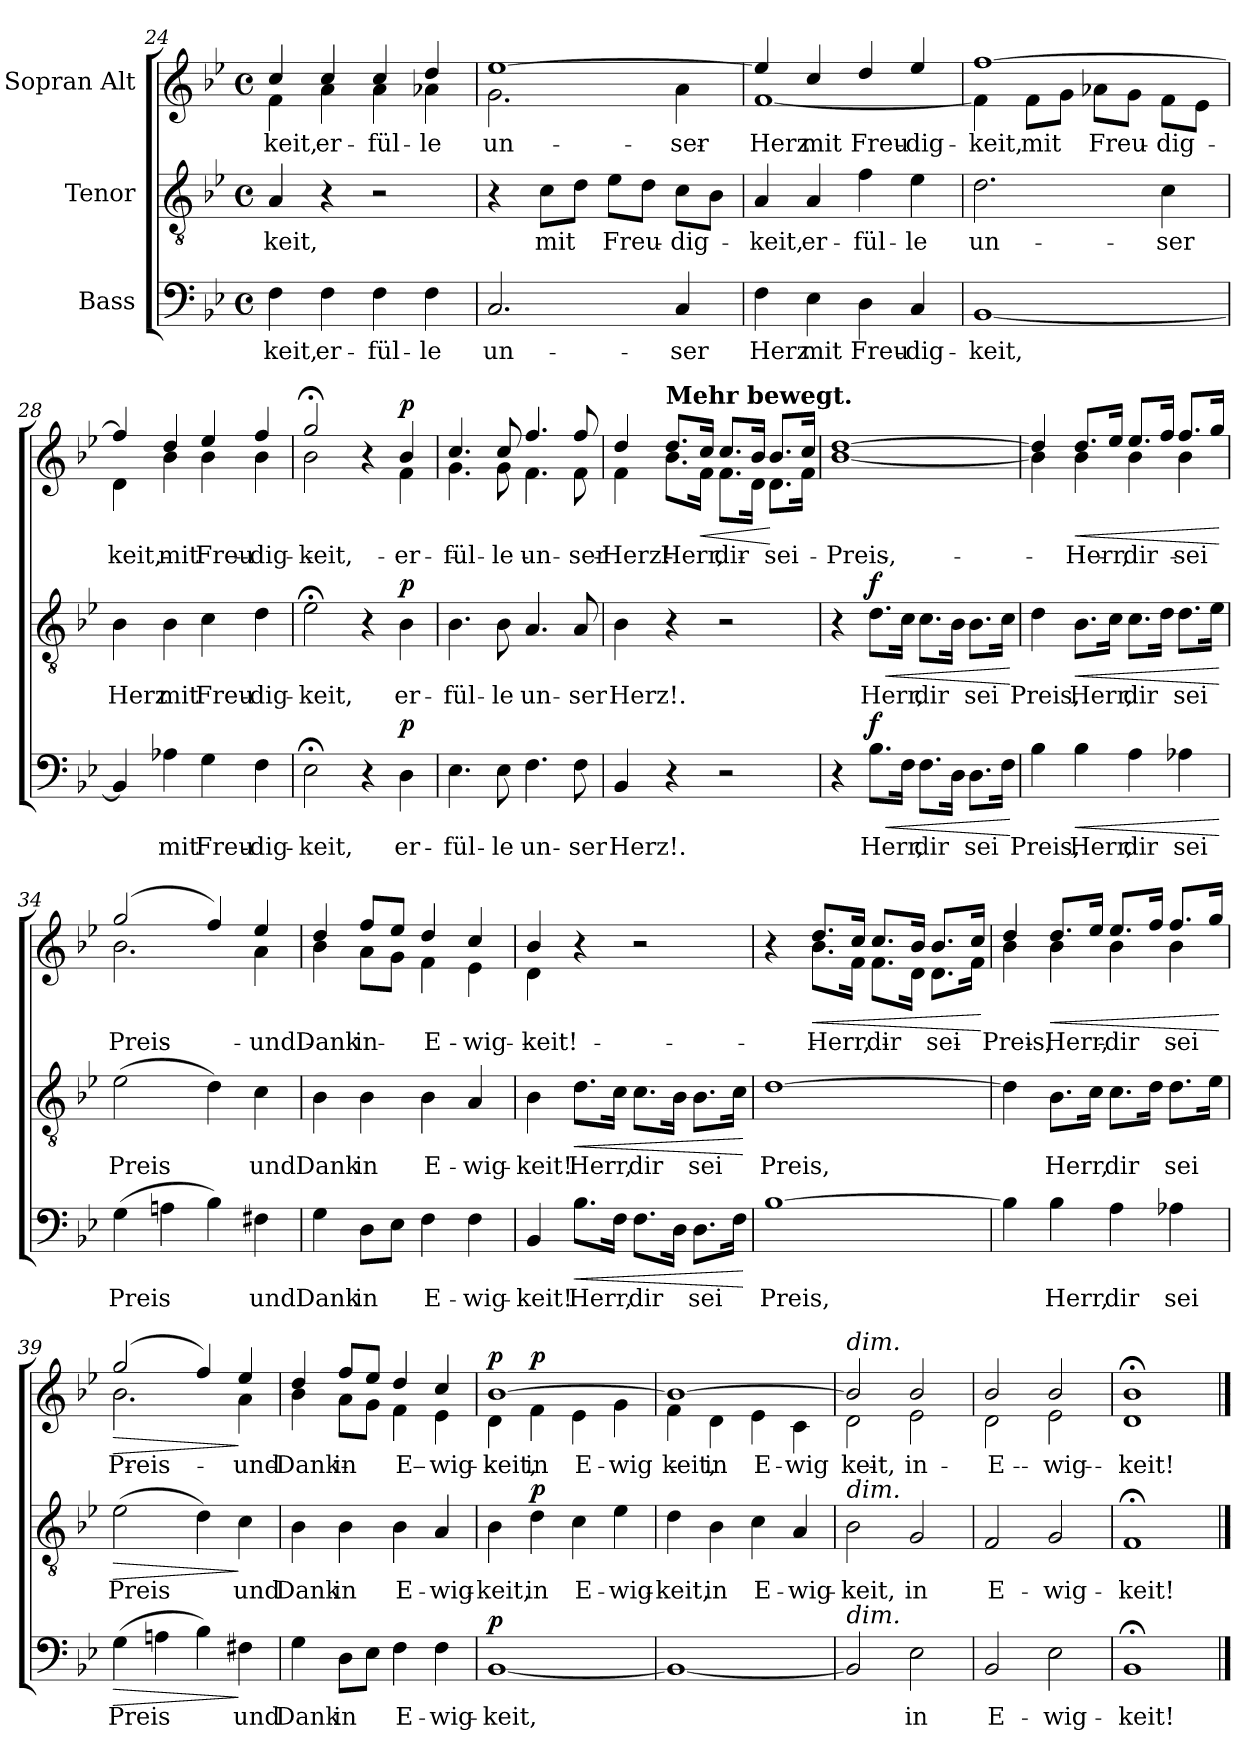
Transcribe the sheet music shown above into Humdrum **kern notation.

**kern	**text	**dynam	**kern	**text	**dynam	**kern	**text	**dynam
*part3	*part3	*part3	*part2	*part2	*part2	*part1	*part1	*part1
*staff3	*staff3	*staff3	*staff2	*staff2	*staff2	*staff1	*staff1	*staff1
*I"Bass	*	*	*I"Tenor	*	*	*I"Sopran Alt	*	*
*clefF4	*	*	*clefGv2	*	*	*clefG2	*	*
*k[b-e-]	*	*	*k[b-e-]	*	*	*k[b-e-]	*	*
*M4/4	*	*	*M4/4	*	*	*M4/4	*	*
*met(c)	*	*	*met(c)	*	*	*met(c)	*	*
=24	=24	=24	=24	=24	=24	=24	=24	=24
!	!LO:LY:b	!	!	!LO:LY:b	!	!	!LO:LY:b	!
*	*	*	*	*	*	*^	*	*
4F\	-keit,	.	4A/	-keit,	.	4cc/	4f\	-keit,	.
!	!LO:LY:b	!	!	!	!	!	!	!LO:LY:b	!
!	!	!	!	!	!	!	!	!LO:LY:b	!
4F\	er-	.	4r	.	.	4cc/	4a\	er-	.
!	!LO:LY:b	!	!	!	!	!	!	!LO:LY:b	!
!	!	!	!	!	!	!	!	!LO:LY:b	!
4F\	-fül-	.	2r	.	.	4cc/	4a\	-fül-	.
!	!LO:LY:b	!	!	!	!	!	!	!LO:LY:b	!
!	!	!	!	!	!	!	!	!LO:LY:b	!
4F\	-le	.	.	.	.	4dd/	4a-X\	-le	.
!!LO:PB:g=z	!!
=25	=25	=25	=25	=25	=25	=25	=25	=25	=25
!	!LO:LY:b	!	!	!	!	!	!	!LO:LY:b	!
!	!	!	!	!	!	!	!	!LO:LY:b	!
2.C/	un-	.	4r	.	.	[1ee-	2.g\	un-	.
!	!	!	!	!LO:LY:b	!	!	!	!	!
.	.	.	8c\L	mit	.	.	.	.	.
.	.	.	8d\J	.	.	.	.	.	.
!	!	!	!	!LO:LY:b	!	!	!	!	!
.	.	.	8e-\L	Freu-	.	.	.	.	.
.	.	.	8d\J	.	.	.	.	.	.
!	!LO:LY:b	!	!	!LO:LY:b	!	!	!	!LO:LY:b	!
4C/	-ser	.	8c\L	-dig-	.	.	4a\	-ser	.
.	.	.	8B-\J	.	.	.	.	.	.
=26	=26	=26	=26	=26	=26	=26	=26	=26	=26
!	!LO:LY:b	!	!	!LO:LY:b	!	!	!	!LO:LY:b	!
4F\	Herz	.	4A/	-keit,	.	4ee-/]	[1f	Herz	.
!	!LO:LY:b	!	!	!LO:LY:b	!	!	!	!LO:LY:b	!
4E-\	mit	.	4A/	er-	.	4cc/	.	mit	.
!	!LO:LY:b	!	!	!LO:LY:b	!	!	!	!LO:LY:b	!
4D\	Freu-	.	4f\	-fül-	.	4dd/	.	Freu-	.
!	!LO:LY:b	!	!	!LO:LY:b	!	!	!	!LO:LY:b	!
4C/	-dig-	.	4e-\	-le	.	4ee-/	.	-dig-	.
=27	=27	=27	=27	=27	=27	=27	=27	=27	=27
!	!LO:LY:b	!	!	!LO:LY:b	!	!	!	!LO:LY:b	!
[1BB-	-keit,	.	2.d\	un-	.	[1ff	4f\]	-keit,	.
!	!	!	!	!	!	!	!	!LO:LY:b	!
.	.	.	.	.	.	.	8f\L	mit	.
.	.	.	.	.	.	.	8g\J	.	.
!	!	!	!	!	!	!	!	!LO:LY:b	!
.	.	.	.	.	.	.	8a-X\L	Freu-	.
.	.	.	.	.	.	.	8g\J	.	.
!	!	!	!	!LO:LY:b	!	!	!	!LO:LY:b	!
.	.	.	4c\	-ser	.	.	8f\L	-dig-	.
.	.	.	.	.	.	.	8e-\J	.	.
!!LO:LB:g=z	!!
=28	=28	=28	=28	=28	=28	=28	=28	=28	=28
!	!	!	!	!LO:LY:b	!	!	!	!LO:LY:b	!
4BB-/]	.	.	4B-\	Herz	.	4ff/]	4d\	-keit,	.
!	!LO:LY:b	!	!	!LO:LY:b	!	!	!	!LO:LY:b	!
4A-X\	mit	.	4B-\	mit	.	4dd/	4b-\	mit	.
!	!LO:LY:b	!	!	!LO:LY:b	!	!	!	!LO:LY:b	!
4G\	Freu-	.	4c\	Freu-	.	4ee-/	4b-\	Freu-	.
!	!LO:LY:b	!	!	!LO:LY:b	!	!	!	!LO:LY:b	!
4F\	-dig-	.	4d\	-dig-	.	4ff/	4b-\	-dig-	.
=29	=29	=29	=29	=29	=29	=29	=29	=29	=29
!	!LO:LY:b	!	!	!LO:LY:b	!	!	!	!LO:LY:b	!
2E-;<\	-keit,	.	2e-;<\	-keit,	.	2gg;</	2b-\	-keit,	.
4r	.	.	4r	.	.	4r	4ryy	.	.
!	!LO:LY:b	!LO:DY:a	!	!LO:LY:b	!LO:DY:a	!	!	!LO:LY:b	!LO:DY:a
4D\	er-	p	4B-\	er-	p	4b-/	4f\	er-	p
=30	=30	=30	=30	=30	=30	=30	=30	=30	=30
!	!LO:LY:b	!	!	!LO:LY:b	!	!	!	!LO:LY:b	!
4.E-\	-fül-	.	4.B-\	-fül-	.	4.cc/	4.g\	-fül-	.
!	!LO:LY:b	!	!	!LO:LY:b	!	!	!	!LO:LY:b	!
8E-\	-le	.	8B-\	-le	.	8cc/	8g\	-le	.
!	!LO:LY:b	!	!	!LO:LY:b	!	!	!	!LO:LY:b	!
4.F\	un-	.	4.A/	un-	.	4.ff/	4.f\	un-	.
!	!LO:LY:b	!	!	!LO:LY:b	!	!	!	!LO:LY:b	!
8F\	-ser	.	8A/	-ser	.	8ff/	8f\	-ser	.
=31	=31	=31	=31	=31	=31	=31	=31	=31	=31
!	!LO:LY:b	!	!	!LO:LY:b	!	!	!	!LO:LY:b	!
4BB-/	Herz!.	.	4B-\	Herz!.	.	4dd/	4f\	Herz!	.
!	!	!	!	!	!	!LO:TX:a:B:t=Mehr bewegt.	!	!	!
!	!	!	!	!	!	!	!	!LO:LY:b	!
4r	.	.	4r	.	.	8.dd/L	8.b-\L	Herr,	.
!	!	!	!	!	!	!	!	!	!LO:HP:b
.	.	.	.	.	.	16cc/Jk	16f\Jk	.	<
!	!	!	!	!	!	!	!	!LO:LY:b	!
2r	.	.	2r	.	.	8.cc/L	8.f\L	dir	.
.	.	.	.	.	.	16b-/Jk	16d\Jk	.	.
!	!	!	!	!	!	!	!	!LO:LY:b	!
.	.	.	.	.	.	8.b-/L	8.d\L	sei	[
.	.	.	.	.	.	16cc/Jk	16f\Jk	.	.
!!LO:LB:g=z	!!
=32	=32	=32	=32	=32	=32	=32	=32	=32	=32
!	!	!	!	!	!	!	!	!LO:LY:b	!
4r	.	.	4r	.	.	[1dd	[1b-	Preis,	.
!	!LO:LY:b	!LO:HP:b	!	!LO:LY:b	!LO:HP:b	!	!	!	!
!	!	!LO:DY:n=1:a	!	!	!LO:DY:n=1:a	!	!	!	!
8.B-\L	Herr,	< f	8.d\L	Herr,	< f	.	.	.	.
16F\Jk	.	.	16c\Jk	.	.	.	.	.	.
!	!LO:LY:b	!	!	!LO:LY:b	!	!	!	!	!
8.F\L	dir	.	8.c\L	dir	.	.	.	.	.
16D\Jk	.	.	16B-\Jk	.	.	.	.	.	.
!	!LO:LY:b	!	!	!LO:LY:b	!	!	!	!	!
8.D\L	sei	.	8.B-\L	sei	.	.	.	.	.
16F\Jk	.	.	16c\Jk	.	.	.	.	.	.
*	*	*	*	*	*	*v	*v	*	*
.	.	[	.	.	[	.	.	.
=33	=33	=33	=33	=33	=33	=33	=33	=33
!	!LO:LY:b	!	!	!LO:LY:b	!	!	!	!
*	*	*	*	*	*	*^	*	*
4B-\	Preis,	.	4d\	Preis,	.	4dd/]	4b-\]	.	.
!	!LO:LY:b	!LO:HP:b	!	!LO:LY:b	!LO:HP:b	!	!	!LO:LY:b	!LO:HP:b
4B-\	Herr,	<	8.B-\L	Herr,	<	8.dd/L	4b-\	Herr,	<
.	.	.	16c\Jk	.	.	16ee-/Jk	.	.	.
!	!LO:LY:b	!	!	!LO:LY:b	!	!	!	!LO:LY:b	!
4A\	dir	.	8.c\L	dir	.	8.ee-/L	4b-\	dir	.
.	.	.	16d\Jk	.	.	16ff/Jk	.	.	.
!	!LO:LY:b	!	!	!LO:LY:b	!	!	!	!LO:LY:b	!
4A-X\	sei	.	8.d\L	sei	.	8.ff/L	4b-\	sei	.
.	.	.	16e-\Jk	.	.	16gg/Jk	.	.	.
*	*	*	*	*	*	*v	*v	*	*
.	.	[	.	.	[	.	.	[
=34	=34	=34	=34	=34	=34	=34	=34	=34
!	!LO:LY:b	!	!	!LO:LY:b	!	!	!LO:LY:b	!
*	*	*	*	*	*	*^	*	*
(4G\	Preis	.	(2e-\	Preis	.	(2gg/	2.b-\	Preis	.
4An\	.	.	.	.	.	.	.	.	.
4B-\)	.	.	4d\)	.	.	4ff/)	.	.	.
!	!LO:LY:b	!	!	!LO:LY:b	!	!	!	!LO:LY:b	!
4F#X\	und	.	4c\	und	.	4ee-/	4a\	und	.
!!LO:PB:g=z	!!
=35	=35	=35	=35	=35	=35	=35	=35	=35	=35
!	!LO:LY:b	!	!	!LO:LY:b	!	!	!	!LO:LY:b	!
4G\	Dank	.	4B-\	Dank	.	4dd/	4b-\	Dank	.
!	!LO:LY:b	!	!	!LO:LY:b	!	!	!	!LO:LY:b	!
8D\L	in	.	4B-\	in	.	8ff/L	8a\L	in	.
8E-\J	.	.	.	.	.	8ee-/J	8g\J	.	.
!	!LO:LY:b	!	!	!LO:LY:b	!	!	!	!LO:LY:b	!
4F\	E-	.	4B-\	E-	.	4dd/	4f\	E-	.
!	!LO:LY:b	!	!	!LO:LY:b	!	!	!	!LO:LY:b	!
4F\	-wig-	.	4A/	-wig-	.	4cc/	4e-\	-wig-	.
=36	=36	=36	=36	=36	=36	=36	=36	=36	=36
!	!LO:LY:b	!	!	!LO:LY:b	!	!	!	!LO:LY:b	!
4BB-/	-keit!	.	4B-\	-keit!	.	4b-/	4d\	-keit!	.
!	!LO:LY:b	!LO:HP:b	!	!LO:LY:b	!LO:HP:b	!	!	!	!
8.B-\L	Herr,	<	8.d\L	Herr,	<	4r	4ryy	.	.
16F\Jk	.	.	16c\Jk	.	.	.	.	.	.
!	!LO:LY:b	!	!	!LO:LY:b	!	!	!	!	!
8.F\L	dir	.	8.c\L	dir	.	2r	2ryy	.	.
16D\Jk	.	.	16B-\Jk	.	.	.	.	.	.
!	!LO:LY:b	!	!	!LO:LY:b	!	!	!	!	!
8.D\L	sei	.	8.B-\L	sei	.	.	.	.	.
16F\Jk	.	.	16c\Jk	.	.	.	.	.	.
*	*	*	*	*	*	*v	*v	*	*
.	.	[	.	.	[	.	.	.
=37	=37	=37	=37	=37	=37	=37	=37	=37
!	!LO:LY:b	!	!	!LO:LY:b	!	!	!	!
*	*	*	*	*	*	*^	*	*
[1B-	Preis,	.	[1d	Preis,	.	4r	4ryy	.	.
!	!	!	!	!	!	!	!	!LO:LY:b	!LO:HP:b
.	.	.	.	.	.	8.dd/L	8.b-\L	Herr,	<
.	.	.	.	.	.	16cc/Jk	16f\Jk	.	.
!	!	!	!	!	!	!	!	!LO:LY:b	!
.	.	.	.	.	.	8.cc/L	8.f\L	dir	.
.	.	.	.	.	.	16b-/Jk	16d\Jk	.	.
!	!	!	!	!	!	!	!	!LO:LY:b	!
.	.	.	.	.	.	8.b-/L	8.d\L	sei	.
.	.	.	.	.	.	16cc/Jk	16f\Jk	.	.
*	*	*	*	*	*	*v	*v	*	*
.	.	.	.	.	.	.	.	[
!!LO:LB:g=z
=38	=38	=38	=38	=38	=38	=38	=38	=38
!	!	!	!	!	!	!	!LO:LY:b	!
*	*	*	*	*	*	*^	*	*
4B-\]	.	.	4d\]	.	.	4dd/	4b-\	Preis,	.
!	!LO:LY:b	!	!	!LO:LY:b	!	!	!	!LO:LY:b	!LO:HP:b
4B-\	Herr,	.	8.B-\L	Herr,	.	8.dd/L	4b-\	Herr,	<
.	.	.	16c\Jk	.	.	16ee-/Jk	.	.	.
!	!LO:LY:b	!	!	!LO:LY:b	!	!	!	!LO:LY:b	!
4A\	dir	.	8.c\L	dir	.	8.ee-/L	4b-\	dir	.
.	.	.	16d\Jk	.	.	16ff/Jk	.	.	.
!	!LO:LY:b	!	!	!LO:LY:b	!	!	!	!LO:LY:b	!
4A-X\	sei	.	8.d\L	sei	.	8.ff/L	4b-\	sei	.
.	.	.	16e-\Jk	.	.	16gg/Jk	.	.	.
*	*	*	*	*	*	*v	*v	*	*
.	.	.	.	.	.	.	.	[
=39	=39	=39	=39	=39	=39	=39	=39	=39
!	!LO:LY:b	!LO:HP:b	!	!LO:LY:b	!LO:HP:b	!	!LO:LY:b	!LO:HP:b
*	*	*	*	*	*	*^	*	*
(4G\	Preis	>	(2e-\	Preis	>	(2gg/	2.b-\	Preis	>
4An\	.	.	.	.	.	.	.	.	.
4B-\)	.	.	4d\)	.	.	4ff/)	.	.	.
!	!LO:LY:b	!	!	!LO:LY:b	!	!	!	!LO:LY:b	!
4F#X\	und	]	4c\	und	]	4ee-/	4a\	und	]
=40	=40	=40	=40	=40	=40	=40	=40	=40	=40
!	!LO:LY:b	!	!	!LO:LY:b	!	!	!	!LO:LY:b	!
4G\	Dank	.	4B-\	Dank	.	4dd/	4b-\	Dank	.
!	!LO:LY:b	!	!	!LO:LY:b	!	!	!	!LO:LY:b	!
8D\L	in	.	4B-\	in	.	8ff/L	8a\L	in	.
8E-\J	.	.	.	.	.	8ee-/J	8g\J	.	.
!	!LO:LY:b	!	!	!LO:LY:b	!	!	!	!LO:LY:b	!
4F\	E-	.	4B-\	E-	.	4dd/	4f\	E-	.
!	!LO:LY:b	!	!	!LO:LY:b	!	!	!	!LO:LY:b	!
4F\	-wig-	.	4A/	-wig-	.	4cc/	4e-\	-wig-	.
!!LO:LB:g=z	!!
=41	=41	=41	=41	=41	=41	=41	=41	=41	=41
!	!LO:LY:b	!	!	!LO:LY:b	!	!	!	!LO:LY:b	!
!	!	!LO:DY:a	!	!	!	!	!	!LO:LY:b	!LO:DY:a
[1BB-	-keit,	p	4B-\	-keit,	.	[1b-	4d\	-keit,	p
!	!	!	!	!LO:LY:b	!LO:DY:a	!	!	!LO:LY:b	!LO:DY:b
.	.	.	4d\	in	p	.	4f\	in	p
!	!	!	!	!LO:LY:b	!	!	!	!LO:LY:b	!
.	.	.	4c\	E-	.	.	4e-\	E-	.
!	!	!	!	!LO:LY:b	!	!	!	!LO:LY:b	!
.	.	.	4e-\	-wig-	.	.	4g\	-wig-	.
=42	=42	=42	=42	=42	=42	=42	=42	=42	=42
!	!	!	!	!LO:LY:b	!	!	!	!LO:LY:b	!
1BB-_	.	.	4d\	-keit,	.	1b-_	4f\	-keit,	.
!	!	!	!	!LO:LY:b	!	!	!	!LO:LY:b	!
.	.	.	4B-\	in	.	.	4d\	in	.
!	!	!	!	!LO:LY:b	!	!	!	!LO:LY:b	!
.	.	.	4c\	E-	.	.	4e-\	E-	.
!	!	!	!	!LO:LY:b	!	!	!	!LO:LY:b	!
.	.	.	4A/	-wig-	.	.	4c\	-wig-	.
=43	=43	=43	=43	=43	=43	=43	=43	=43	=43
!	!	!	!	!	!	!LO:TX:a:i:t=dim.	!	!	!
!	!	!	!LO:TX:a:i:t=dim.	!	!	!	!	!	!
!LO:TX:a:i:t=dim.	!	!	!	!	!	!	!	!	!
!	!	!	!	!LO:LY:b	!	!	!	!LO:LY:b	!
2BB-/]	.	.	2B-\	-keit,	.	2b-/]	2d\	-keit,	.
!	!LO:LY:b	!	!	!LO:LY:b	!	!	!	!LO:LY:b	!
2E-\	in	.	2G/	in	.	2b-/	2e-\	in	.
=44	=44	=44	=44	=44	=44	=44	=44	=44	=44
!	!LO:LY:b	!	!	!LO:LY:b	!	!	!	!LO:LY:b	!
2BB-/	E-	.	2F/	E-	.	2b-/	2d\	E-	.
!	!LO:LY:b	!	!	!LO:LY:b	!	!	!	!LO:LY:b	!
2E-\	-wig-	.	2G/	-wig-	.	2b-/	2e-\	-wig-	.
=45	=45	=45	=45	=45	=45	=45	=45	=45	=45
!	!LO:LY:b	!	!	!LO:LY:b	!	!	!	!LO:LY:b	!
1BB-;<	-keit!	.	1F;<	-keit!	.	1b-;<	1d	-keit!	.
*	*	*	*	*	*	*v	*v	*	*
==	==	==	==	==	==	==	==	==
*-	*-	*-	*-	*-	*-	*-	*-	*-
